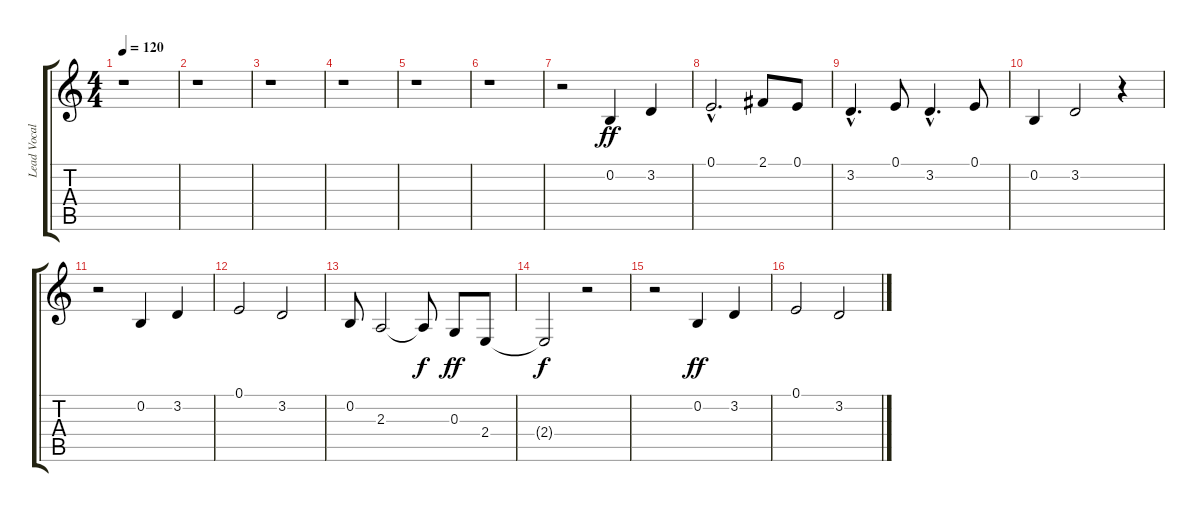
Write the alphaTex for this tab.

\track ("Lead Vocal II" "Lead Vocal") {instrument panflute}
\staff {score tabs}
\tuning (E4 B3 G3 D3 A2 E2) {hide}
\ts (4 4)
\tempo 120
\clef g2
\ks c
r.1{dy ff} |
r.1 |
r.1 |
r.1 |
r.1 |
r.1 |
r.2 0.2.4 3.2.4 |
0.1{hac}.2{d} 2.1.8 0.1.8 |
3.2{hac}.4{d} 0.1.8 3.2{hac}.4{d} 0.1.8 |
0.2.4 3.2.2 r.4 |
r.2 0.2.4 3.2.4 |
0.1.2 3.2.2 |
0.2.8 2.3.2 2.3{t}.8{dy f} 0.3.8{dy ff} 2.4.8 |
2.4{t}.2{dy f} r.2 |
r.2 0.2.4{dy ff} 3.2.4 |
0.1.2 3.2.2
